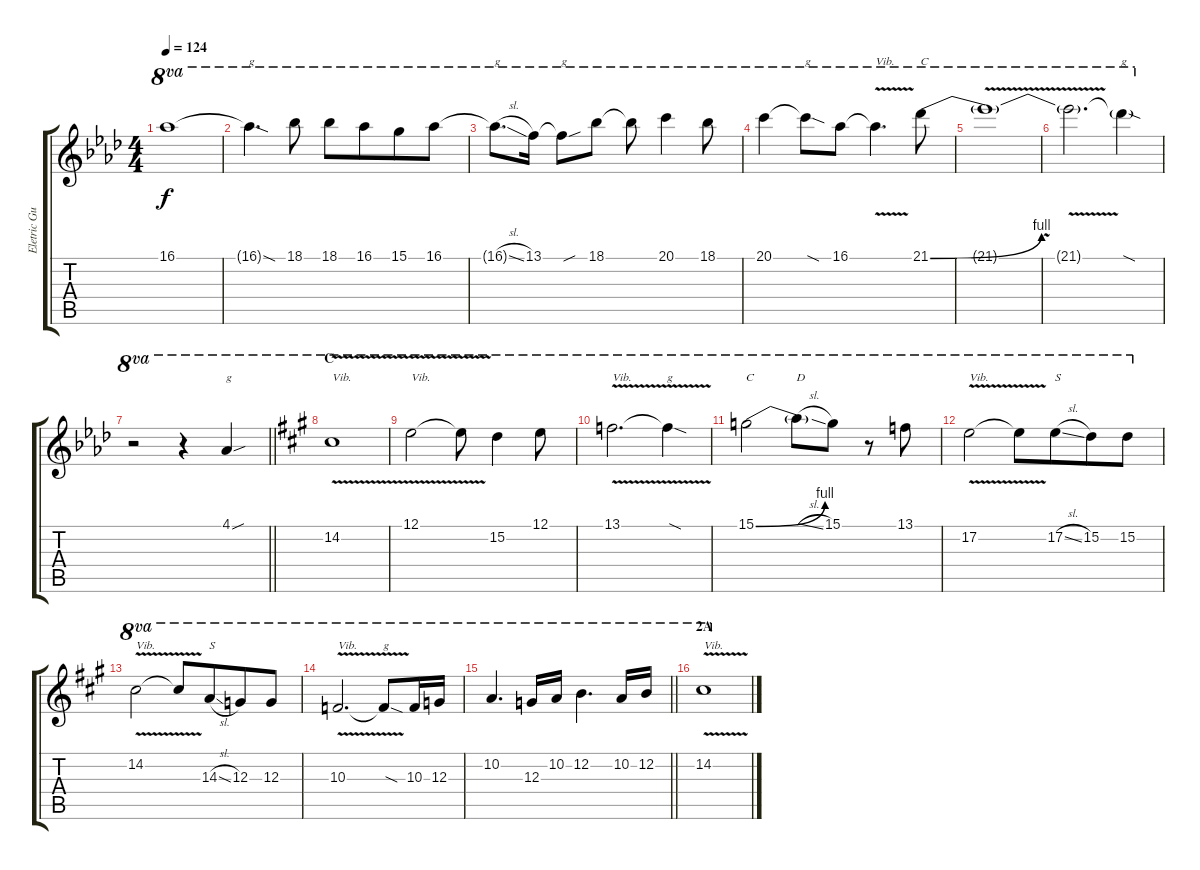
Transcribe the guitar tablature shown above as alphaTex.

\track ("Eletric Guitar I" "Eletric Gu") {solo instrument overdrivenguitar}
\staff {score tabs}
\tuning (E4 B3 G3 D3 A2 E2) {hide}
\ts (4 4)
\tempo 124
\clef g2
\ks ab
16.1{t}.1{ot 8va dy f} |
16.1{sod t}.4{d ot 8va txt "g"} 18.1.8{ot 8va} 18.1.8{ot 8va} 16.1.8{ot 8va beam merge} 15.1.8{ot 8va} 16.1.8{ot 8va} |
16.1{sl t}.8{d ot 8va txt "g"} 13.1.16{ot 8va} 13.1{sou t}.8{ot 8va txt "g"} 18.1.8{ot 8va} 18.1{t}.8{ot 8va} 20.1.4{ot 8va} 18.1.8{ot 8va} |
20.1.4{ot 8va} 20.1{sod t}.8{ot 8va txt "g"} 16.1.8{ot 8va} 16.1{v t}.4{d ot 8va txt "Vib."} 21.1{be (bend 0 0 60 4)}.8{ot 8va txt "C"} |
21.1{v t}.1{ot 8va} |
21.1{t}.2{d ot 8va} 21.1{sod t}.4{ot 8va txt "g"} |
\barLineRight lightlight
r.2{ot 8va} r.4{ot 8va} 4.1{sou}.4{ot 8va txt "g"} |
\section ("" "C")
\ks a
14.2{v}.1{ot 8va txt "Vib."} |
12.1{v}.2{ot 8va txt "Vib."} 12.1{t}.8{ot 8va} 15.2.4{ot 8va} 12.1.8{ot 8va} |
13.1{v}.2{d ot 8va txt "Vib."} 13.1{sod t}.4{ot 8va txt "g"} |
15.1{be (bend 0 0 60 4)}.2{ot 8va txt "C"} 15.1{sl t}.8{ot 8va txt "D"} 15.1.8{ot 8va} r.8{ot 8va} 13.1.8{ot 8va} |
17.2{v}.2{ot 8va txt "Vib."} 17.2{t}.8{ot 8va} 17.2{sl}.8{ot 8va txt "S" beam merge} 15.2.8{ot 8va} 15.2.8{ot 8va} |
14.2{v}.2{ot 8va txt "Vib."} 14.2{t}.8{ot 8va} 14.3{sl}.8{ot 8va txt "S" beam merge} 12.3.8{ot 8va} 12.3.8{ot 8va} |
10.3{v}.2{d ot 8va txt "Vib."} 10.3{sod t}.8{ot 8va txt "g"} 10.3.16{ot 8va} 12.3.16{ot 8va} |
\barLineRight lightlight
10.2.4{d ot 8va} 12.3.16{ot 8va} 10.2.16{ot 8va} 12.2.4{d ot 8va} 10.2.16{ot 8va} 12.2.16{ot 8va} |
\section ("" "2A")
14.2{v}.1{ot 8va txt "Vib."}
